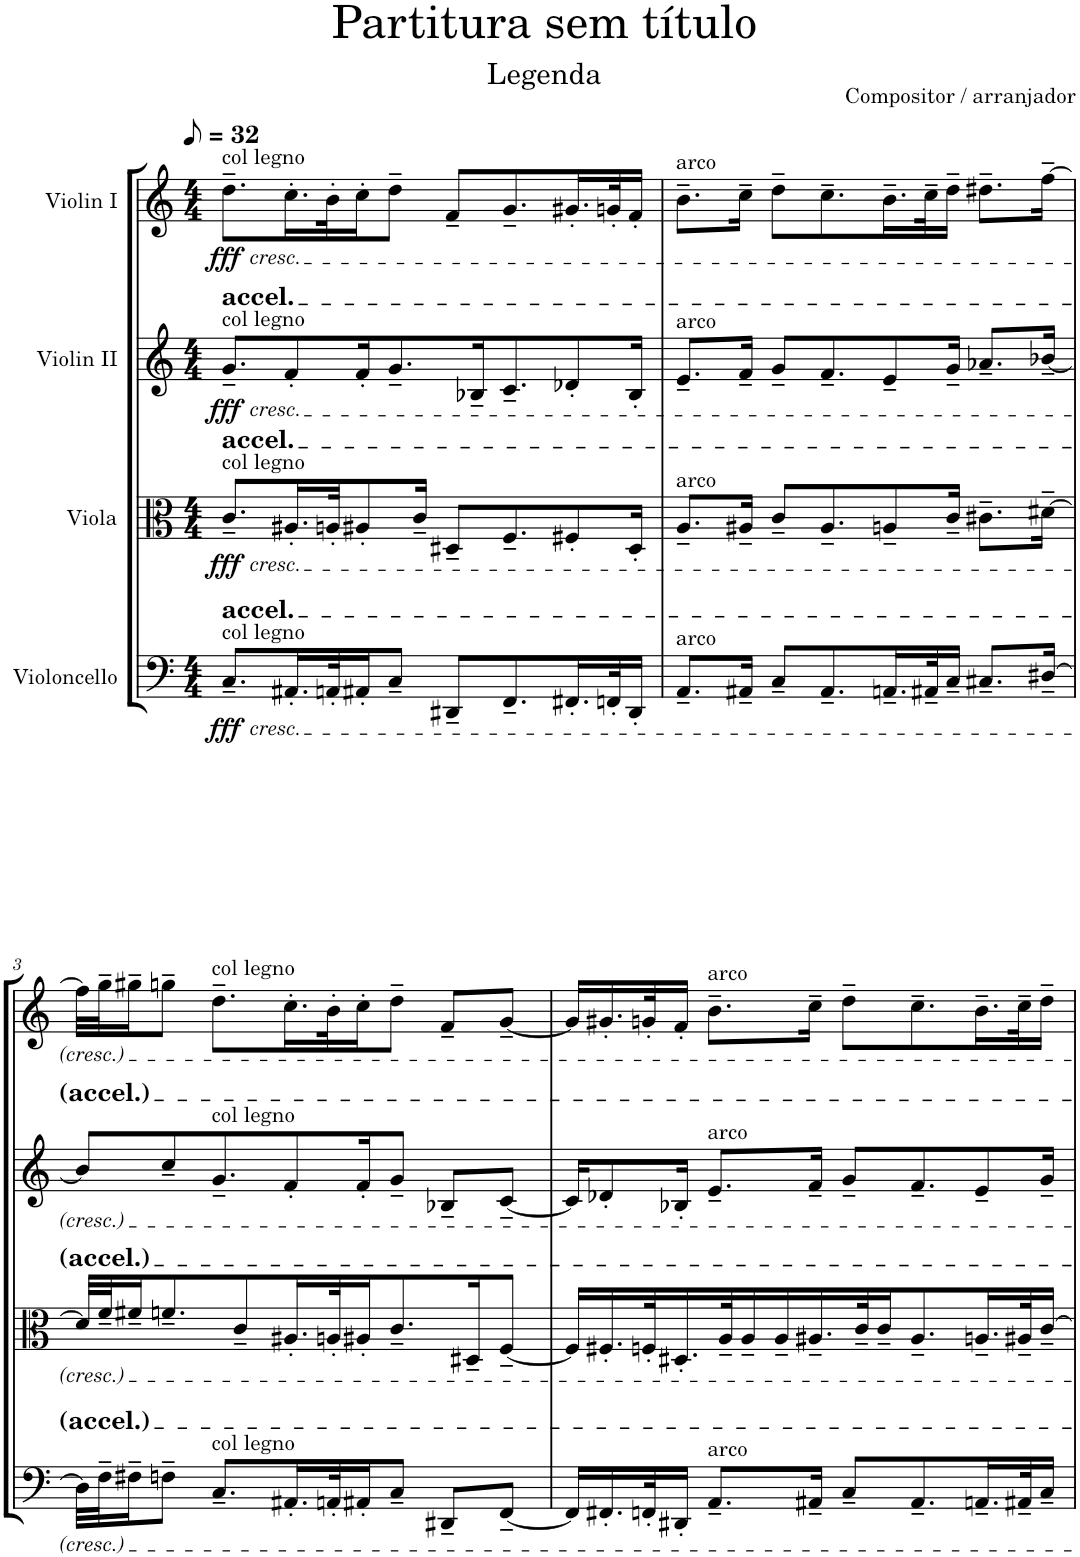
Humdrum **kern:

**kern	**dynam	**kern	**dynam	**kern	**dynam	**kern	**dynam
*part4	*part4	*part3	*part3	*part2	*part2	*part1	*part1
*staff4	*staff4	*staff3	*staff3	*staff2	*staff2	*staff1	*staff1
*I"Violoncello	*	*I"Viola	*	*I"Violin II	*	*I"Violin I	*
*I'Vc	*	*I'Vla	*	*I'Vln	*	*I'Vln	*
*clefF4	*	*clefC3	*	*clefG2	*	*clefG2	*
*k[]	*	*k[]	*	*k[]	*	*k[]	*
*M4/4	*	*M4/4	*	*M4/4	*	*M4/4	*
*MM16	*	*MM16	*	*MM16	*	*MM16	*
=1	=1	=1	=1	=1	=1	=1	=1
!	!	!	!	!	!	!LO:TX:a:t=col legno	!
!	!	!	!	!	!	!LO:TX:b:i:t=cresc.	!
!	!	!	!	!LO:TX:a:t=col legno	!	!	!
!	!	!	!	!LO:TX:a:t=accel.	!	!	!
!	!	!	!	!LO:TX:b:i:t=cresc.	!	!	!
!	!	!LO:TX:a:t=col legno	!	!	!	!	!
!	!	!LO:TX:a:t=accel.	!	!	!	!	!
!	!	!LO:TX:b:i:t=cresc.	!	!	!	!	!
!LO:TX:a:t=col legno	!	!	!	!	!	!	!
!LO:TX:a:t=accel.	!	!	!	!	!	!	!
!LO:TX:b:i:t=cresc.	!	!	!	!	!	!	!
!	!LO:DY:b	!	!LO:DY:b	!	!LO:DY:b	!	!LO:DY:b
8.C~/L	fff	8.c~/L	fff	8.g~/L	fff	8.dd~\L	fff
16.AA#X'/L	.	16.A#X'/L	.	8f'/	.	16.cc'\L	.
32AAn'/K	.	32An'/JK	.	.	.	32b'\K	.
16AA#X'/J	.	8A#X'/	.	16f'/K	.	16cc'\J	.
8C~/J	.	.	.	8.g~/	.	8dd~\J	.
.	.	16c~/Jk	.	.	.	.	.
8DD#X~/L	.	8D#X~/L	.	.	.	8f~/L	.
.	.	.	.	16B-X~/K	.	.	.
8.FF~/	.	8.F~/	.	8.c~/	.	8.g~/	.
16.FF#X'/L	.	8F#X'/	.	8d-X'/	.	16.g#X'/L	.
32FFn'/K	.	.	.	.	.	32gn'/K	.
16DD#'/JJ	.	16D#'/Jk	.	16B-'/Jk	.	16f'/JJ	.
=2	=2	=2	=2	=2	=2	=2	=2
!	!	!	!	!	!	!LO:TX:a:t=arco	!
!	!	!	!	!LO:TX:a:t=arco	!	!	!
!	!	!LO:TX:a:t=arco	!	!	!	!	!
!LO:TX:a:t=arco	!	!	!	!	!	!	!
8.AA~/L	.	8.A~/L	.	8.e~/L	.	8.b~\L	.
16AA#X~/Jk	.	16A#X~/Jk	.	16f~/Jk	.	16cc~\Jk	.
8C~/L	.	8c~/L	.	8g~/L	.	8dd~\L	.
8.AA#~/	.	8.A#~/	.	8.f~/	.	8.cc~\	.
16.AAn~/L	.	8An~/	.	8e~/	.	16.b~\L	.
32AA#X~/K	.	.	.	.	.	32cc~\K	.
16C~/JJ	.	16c~/Jk	.	16g~/Jk	.	16dd~\JJ	.
8.C#X~/L	.	8.c#X~\L	.	8.a-X~/L	.	8.dd#X~\L	.
[16D#X~/Jk	.	[16d#X~\Jk	.	[16b-X~/Jk	.	[16ff~\Jk	.
!!LO:LB:g=z
=3	=3	=3	=3	=3	=3	=3	=3
32D#\LLL]	.	32d#/LLL]	.	8b-/L]	.	32ff\LLL]	.
32F~\J	.	32f~/J	.	.	.	32gg~\J	.
16F#X~\J	.	16f#X~/J	.	.	.	16gg#X~\J	.
8Fn~\J	.	8.fn~/	.	8cc~/	.	8ggn~\J	.
!	!	!	!	!	!	!LO:TX:a:t=col legno	!
!	!	!	!	!LO:TX:a:t=col legno	!	!	!
!LO:TX:a:t=col legno	!	!	!	!	!	!	!
8.C~/L	.	.	.	8.g~/	.	8.dd~\L	.
.	.	8c~/	.	.	.	.	.
16.AA#X'/L	.	16.A#X'/L	.	8f'/	.	16.cc'\L	.
32AAn'/K	.	32An'/K	.	.	.	32b'\K	.
16AA#X'/J	.	16A#X'/J	.	16f'/K	.	16cc'\J	.
8C~/J	.	8.c~/	.	8g~/J	.	8dd~\J	.
8DD#X~/L	.	.	.	8B-X~/L	.	8f~/L	.
.	.	16D#X~/K	.	.	.	.	.
[8FF~/J	.	[8F~/J	.	[8c~/J	.	[8g~/J	.
=4	=4	=4	=4	=4	=4	=4	=4
16FF/LL]	.	16F/LL]	.	16c/KL]	.	16g/LL]	.
16.FF#X'/	.	16.F#X'/	.	8d-X'/	.	16.g#X'/	.
32FFn'/K	.	32Fn'/K	.	.	.	32gn'/K	.
16DD#X'/JJ	.	16.D#X'/	.	16B-X'/Jk	.	16f'/JJ	.
!	!	!	!	!	!	!LO:TX:a:t=arco	!
!	!	!	!	!LO:TX:a:t=arco	!	!	!
!LO:TX:a:t=arco	!	!	!	!	!	!	!
8.AA~/L	.	.	.	8.e~/L	.	8.b~\L	.
.	.	32A~/K	.	.	.	.	.
.	.	16A~/	.	.	.	.	.
.	.	16A~/	.	.	.	.	.
16AA#X~/Jk	.	16.A#X~/	.	16f~/Jk	.	16cc~\Jk	.
8C~/L	.	.	.	8g~/L	.	8dd~\L	.
.	.	32c~/K	.	.	.	.	.
.	.	16c~/J	.	.	.	.	.
8.AA#~/	.	8.A#~/	.	8.f~/	.	8.cc~\	.
16.AAn~/L	.	16.An~/L	.	8e~/	.	16.b~\L	.
32AA#X~/K	.	32A#X~/K	.	.	.	32cc~\K	.
16C~/JJ	.	[16c~/JJ	.	16g~/Jk	.	16dd~\JJ	.
=	=	=	=	=	=	=	=
*-	*-	*-	*-	*-	*-	*-	*-
